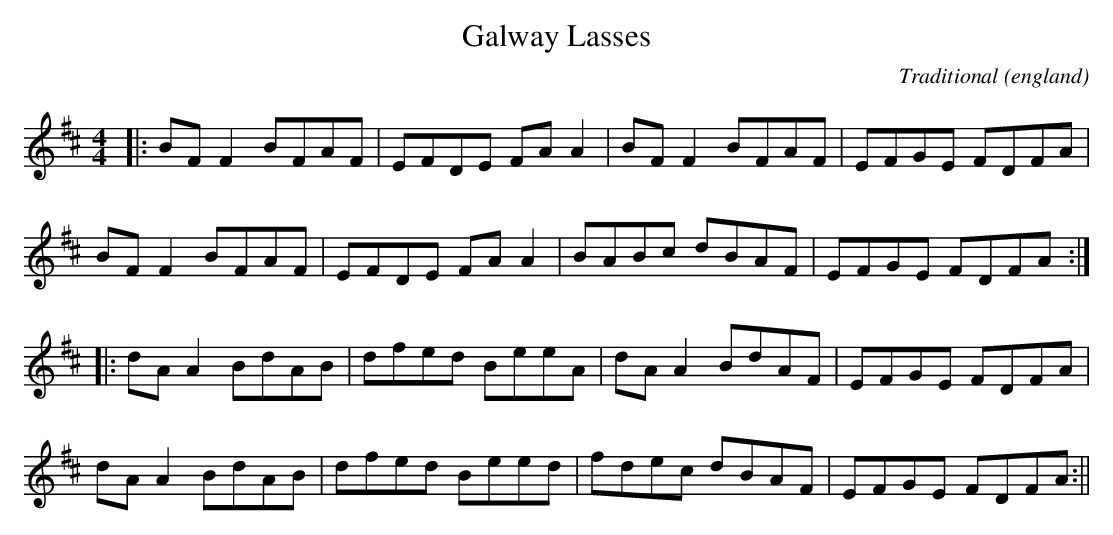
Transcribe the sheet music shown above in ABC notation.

X:1
T:Galway Lasses
O:england
M:4/4
L:1/8
C:Traditional
K:D
|:BFF2 BFAF|EFDE FAA2|BFF2 BFAF|EFGE FDFA|
BFF2 BFAF|EFDE FAA2|BABc dBAF|EFGE FDFA:|
|:dAA2 BdAB|dfed BeeA|dAA2 BdAF|EFGE FDFA|
dAA2 BdAB|dfed Beed|fdec dBAF|EFGE FDFA:||
